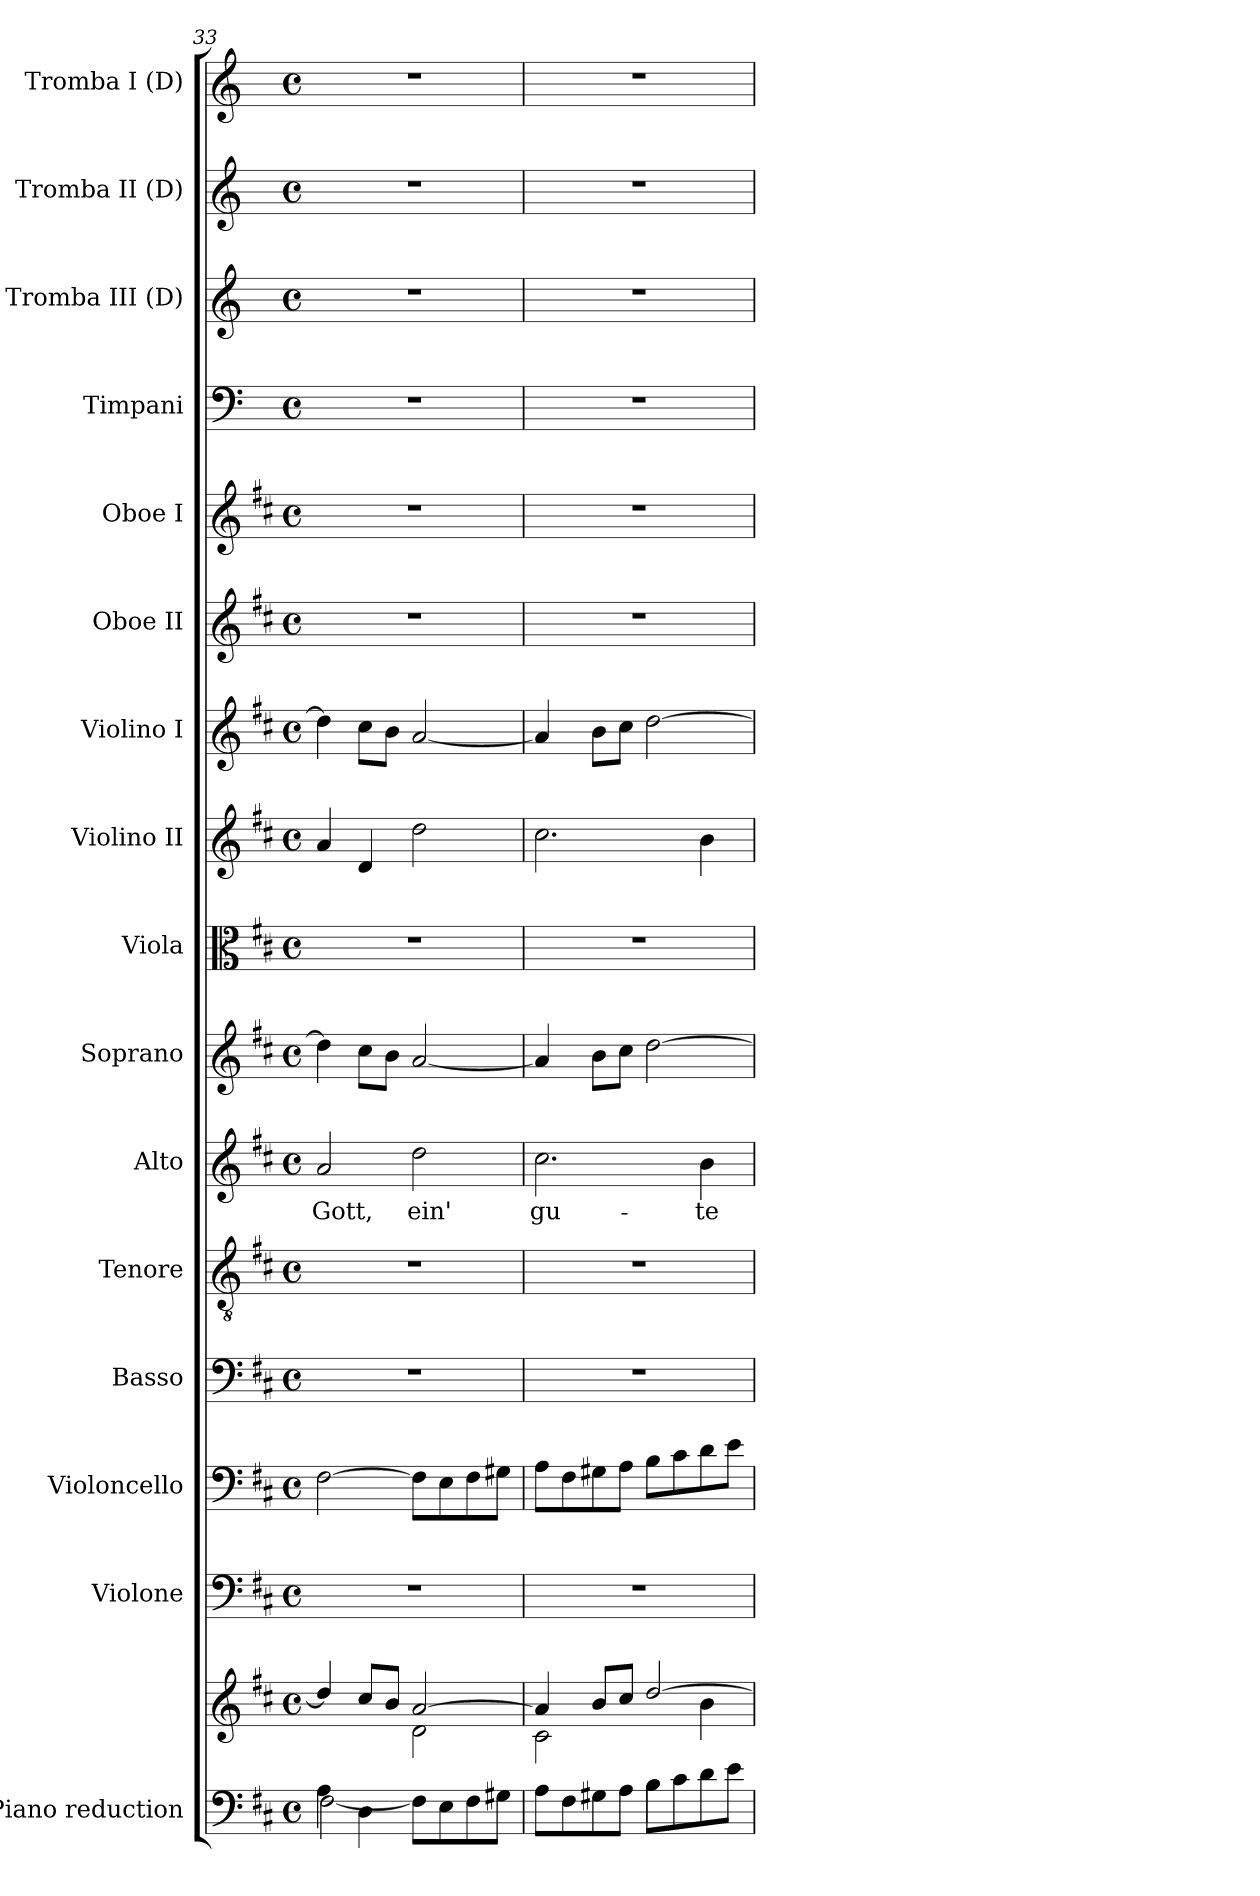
**kern	**kern	**kern	**kern	**kern	**kern	**kern	**text	**kern	**kern	**kern	**kern	**kern	**kern	**kern	**kern	**kern	**kern
*part16	*part16	*part15	*part14	*part13	*part12	*part11	*part11	*part10	*part9	*part8	*part7	*part6	*part5	*part4	*part3	*part2	*part1
*staff17	*staff16	*staff15	*staff14	*staff13	*staff12	*staff11	*staff11	*staff10	*staff9	*staff8	*staff7	*staff6	*staff5	*staff4	*staff3	*staff2	*staff1
*I"Piano reduction	*	*I"Violone	*I"Violoncello	*I"Basso	*I"Tenore	*I"Alto	*	*I"Soprano	*I"Viola	*I"Violino II	*I"Violino I	*I"Oboe II	*I"Oboe I	*I"Timpani	*I"Tromba III (D)	*I"Tromba II (D)	*I"Tromba I (D)
*I'Pno	*	*	*	*	*	*	*	*	*	*	*	*I'Ob	*I'Ob	*I'Timp	*	*	*
*clefF4	*clefG2	*clefF4	*clefF4	*clefF4	*clefGv2	*clefG2	*	*clefG2	*clefC3	*clefG2	*clefG2	*clefG2	*clefG2	*clefF4	*clefG2	*clefG2	*clefG2
*	*	*ITrd7c12	*	*	*	*	*	*	*	*	*	*	*	*	*ITrd-1c-2	*ITrd-1c-2	*ITrd-1c-2
*k[f#c#]	*k[f#c#]	*k[f#c#]	*k[f#c#]	*k[f#c#]	*k[f#c#]	*k[f#c#]	*	*k[f#c#]	*k[f#c#]	*k[f#c#]	*k[f#c#]	*k[f#c#]	*k[f#c#]	*k[]	*k[f#c#]	*k[f#c#]	*k[f#c#]
*M4/4	*M4/4	*M4/4	*M4/4	*M4/4	*M4/4	*M4/4	*	*M4/4	*M4/4	*M4/4	*M4/4	*M4/4	*M4/4	*M4/4	*M4/4	*M4/4	*M4/4
*met(c)	*met(c)	*met(c)	*met(c)	*met(c)	*met(c)	*met(c)	*	*met(c)	*met(c)	*met(c)	*met(c)	*met(c)	*met(c)	*met(c)	*met(c)	*met(c)	*met(c)
=33	=33	=33	=33	=33	=33	=33	=33	=33	=33	=33	=33	=33	=33	=33	=33	=33	=33
*^	*^	*	*	*	*	*	*	*	*	*	*	*	*	*	*	*	*
!	!	!	!	!	!	!	!	!	!LO:LY:b	!	!	!	!	!	!	!	!	!	!
4A\	[<2F#\	4dd/]	2ryy	1r	[2F#\	1r	1r	2a/	Gott,	4dd\]	1r	4a/	4dd\]	1r	1r	1r	1r	1r	1r
4D\	.	8cc#/L	.	.	.	.	.	.	.	8cc#\L	.	4d/	8cc#\L	.	.	.	.	.	.
.	.	8b/J	.	.	.	.	.	.	.	8b\J	.	.	8b\J	.	.	.	.	.	.
!	!	!	!	!	!	!	!	!	!LO:LY:b	!	!	!	!	!	!	!	!	!	!
2ryy	8F#\L]	[2a/	2d\	.	8F#\L]	.	.	2dd\	ein'	[2a/	.	2dd\	[2a/	.	.	.	.	.	.
.	8E\	.	.	.	8E\	.	.	.	.	.	.	.	.	.	.	.	.	.	.
.	8F#\	.	.	.	8F#\	.	.	.	.	.	.	.	.	.	.	.	.	.	.
.	8G#X\J	.	.	.	8G#X\J	.	.	.	.	.	.	.	.	.	.	.	.	.	.
=34	=34	=34	=34	=34	=34	=34	=34	=34	=34	=34	=34	=34	=34	=34	=34	=34	=34	=34	=34
!	!	!	!	!	!	!	!	!	!LO:LY:b	!	!	!	!	!	!	!	!	!	!
2ryy	8A\L	4a/]	2c#\	1r	8A\L	1r	1r	2.cc#\	gu-	4a/]	1r	2.cc#\	4a/]	1r	1r	1r	1r	1r	1r
.	8F#\	.	.	.	8F#\	.	.	.	.	.	.	.	.	.	.	.	.	.	.
.	8G#X\	8b/L	.	.	8G#X\	.	.	.	.	8b\L	.	.	8b\L	.	.	.	.	.	.
.	8A\J	8cc#/J	.	.	8A\J	.	.	.	.	8cc#\J	.	.	8cc#\J	.	.	.	.	.	.
4B\	8B\L	[2dd/	4ryy	.	8B\L	.	.	.	.	[2dd\	.	.	[2dd\	.	.	.	.	.	.
.	8c#\	.	.	.	8c#\	.	.	.	.	.	.	.	.	.	.	.	.	.	.
!	!	!	!	!	!	!	!	!	!LO:LY:b	!	!	!	!	!	!	!	!	!	!
4ryy	8d\	.	4b\	.	8d\	.	.	4b\	te	.	.	4b\	.	.	.	.	.	.	.
.	8e\J	.	.	.	8e\J	.	.	.	.	.	.	.	.	.	.	.	.	.	.
*v	*v	*	*	*	*	*	*	*	*	*	*	*	*	*	*	*	*	*	*
*	*v	*v	*	*	*	*	*	*	*	*	*	*	*	*	*	*	*	*
=	=	=	=	=	=	=	=	=	=	=	=	=	=	=	=	=	=
*-	*-	*-	*-	*-	*-	*-	*-	*-	*-	*-	*-	*-	*-	*-	*-	*-	*-
